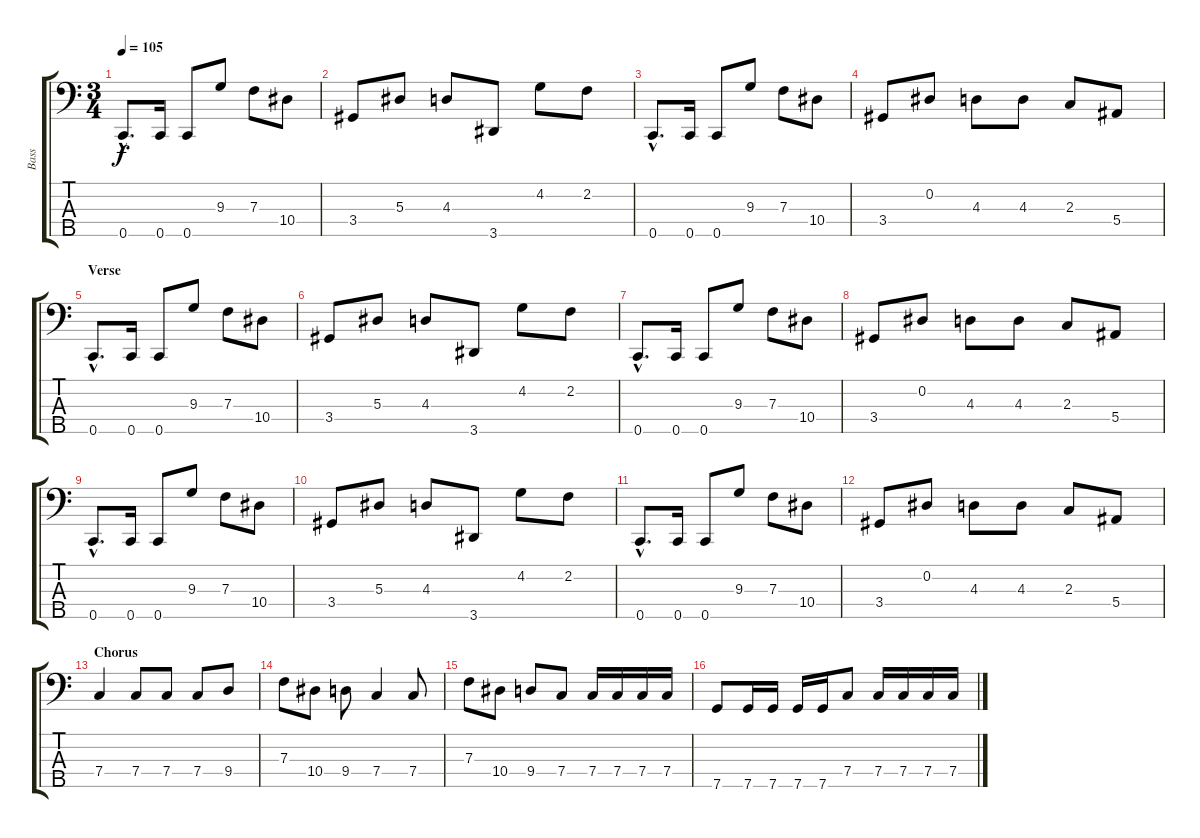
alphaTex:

\track ("Bass" "Bass") {instrument electricbassfinger}
\staff {score tabs}
\tuning (Ab2 Eb2 Bb1 F1 C1) {hide}
\ts (3 4)
\tempo 105
\clef f4
\ks c
0.5{hac}.8{d dy f} 0.5.16 0.5.8 9.3.8 7.3.8 10.4.8 |
3.4.8 5.3.8 4.3.8 3.5.8 4.2.8 2.2.8 |
0.5{hac}.8{d} 0.5.16 0.5.8 9.3.8 7.3.8 10.4.8 |
3.4.8 0.2.8 4.3.8 4.3.8 2.3.8 5.4.8 |
\section ("" "Verse")
0.5{hac}.8{d} 0.5.16 0.5.8 9.3.8 7.3.8 10.4.8 |
3.4.8 5.3.8 4.3.8 3.5.8 4.2.8 2.2.8 |
0.5{hac}.8{d} 0.5.16 0.5.8 9.3.8 7.3.8 10.4.8 |
3.4.8 0.2.8 4.3.8 4.3.8 2.3.8 5.4.8 |
0.5{hac}.8{d} 0.5.16 0.5.8 9.3.8 7.3.8 10.4.8 |
3.4.8 5.3.8 4.3.8 3.5.8 4.2.8 2.2.8 |
0.5{hac}.8{d} 0.5.16 0.5.8 9.3.8 7.3.8 10.4.8 |
3.4.8 0.2.8 4.3.8 4.3.8 2.3.8 5.4.8 |
\section ("" "Chorus")
7.4.4 7.4.8 7.4.8 7.4.8 9.4.8 |
7.3.8 10.4.8 9.4.8 7.4.4 7.4.8 |
7.3.8 10.4.8 9.4.8 7.4.8 7.4.16 7.4.16 7.4.16 7.4.16 |
7.5.8 7.5.16 7.5.16 7.5.16 7.5.16 7.4.8 7.4.16 7.4.16 7.4.16 7.4.16
